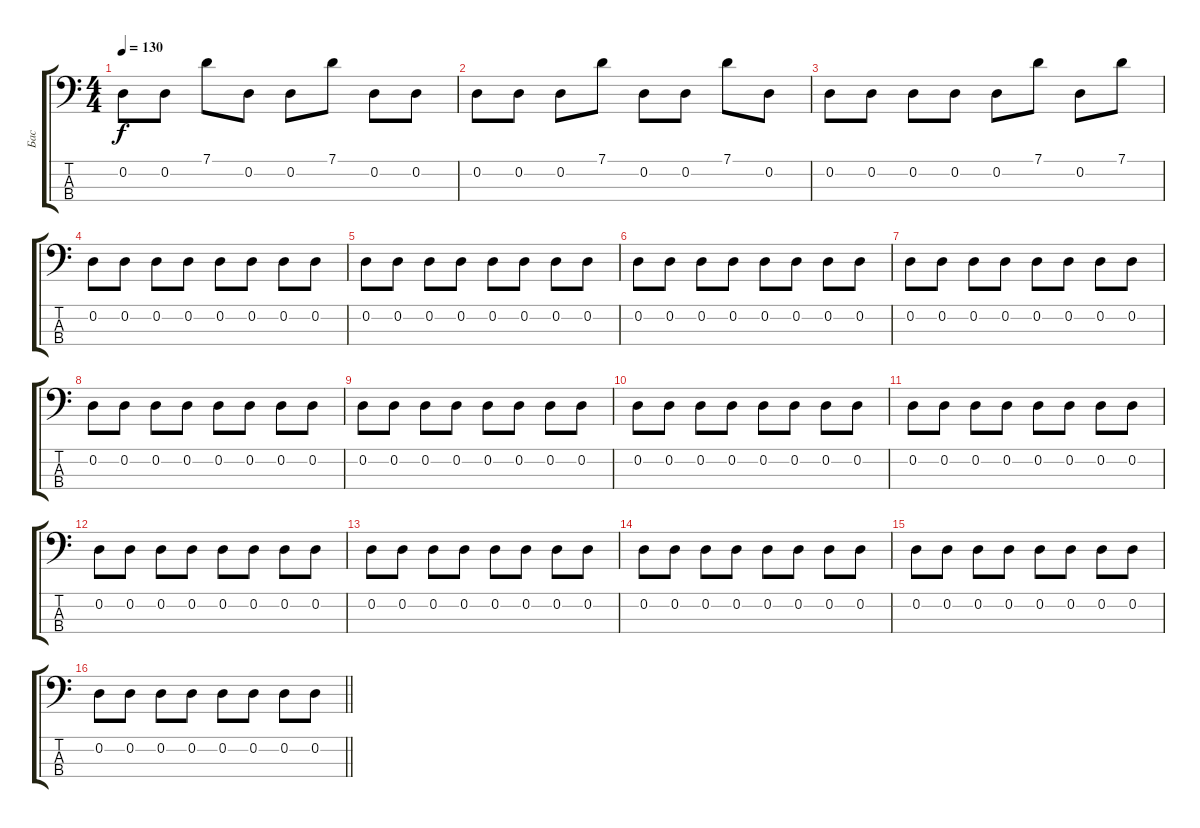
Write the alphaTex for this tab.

\track ("Бас" "Бас") {instrument electricbassfinger}
\staff {score tabs}
\tuning (G2 D2 A1 E1) {hide}
\ts (4 4)
\tempo 130
\clef f4
\ks c
0.2.8{dy f instrument electricbassfinger} 0.2.8 7.1.8 0.2.8 0.2.8 7.1.8 0.2.8 0.2.8 |
0.2.8 0.2.8 0.2.8 7.1.8 0.2.8 0.2.8 7.1.8 0.2.8 |
0.2.8 0.2.8 0.2.8 0.2.8 0.2.8 7.1.8 0.2.8 7.1.8 |
0.2.8 0.2.8 0.2.8 0.2.8 0.2.8 0.2.8 0.2.8 0.2.8 |
0.2.8 0.2.8 0.2.8 0.2.8 0.2.8 0.2.8 0.2.8 0.2.8 |
0.2.8 0.2.8 0.2.8 0.2.8 0.2.8 0.2.8 0.2.8 0.2.8 |
0.2.8 0.2.8 0.2.8 0.2.8 0.2.8 0.2.8 0.2.8 0.2.8 |
0.2.8 0.2.8 0.2.8 0.2.8 0.2.8 0.2.8 0.2.8 0.2.8 |
0.2.8 0.2.8 0.2.8 0.2.8 0.2.8 0.2.8 0.2.8 0.2.8 |
0.2.8 0.2.8 0.2.8 0.2.8 0.2.8 0.2.8 0.2.8 0.2.8 |
0.2.8 0.2.8 0.2.8 0.2.8 0.2.8 0.2.8 0.2.8 0.2.8 |
0.2.8 0.2.8 0.2.8 0.2.8 0.2.8 0.2.8 0.2.8 0.2.8 |
0.2.8 0.2.8 0.2.8 0.2.8 0.2.8 0.2.8 0.2.8 0.2.8 |
0.2.8 0.2.8 0.2.8 0.2.8 0.2.8 0.2.8 0.2.8 0.2.8 |
0.2.8 0.2.8 0.2.8 0.2.8 0.2.8 0.2.8 0.2.8 0.2.8 |
\barLineRight lightlight
0.2.8 0.2.8 0.2.8 0.2.8 0.2.8 0.2.8 0.2.8 0.2.8
